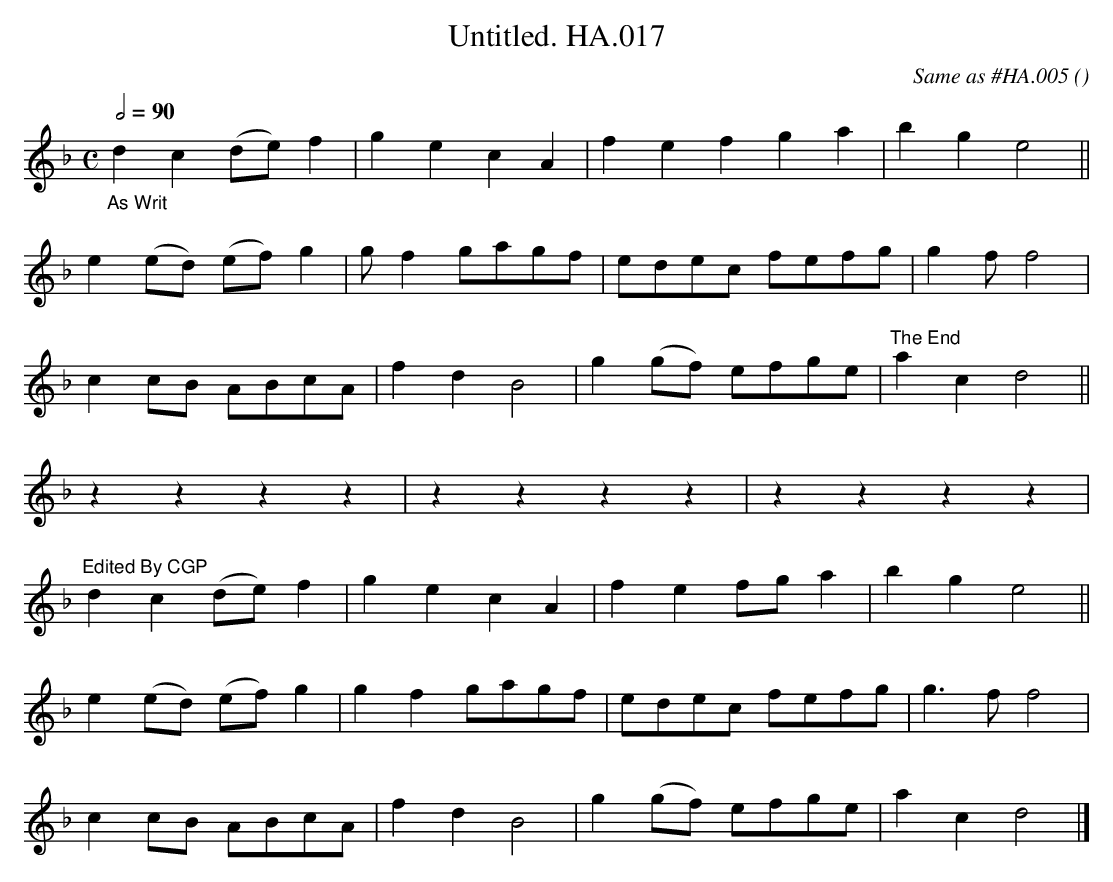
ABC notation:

X:1
T:Untitled. HA.017
M:C
L:1/4
Q:1/2=90
C:Same as #HA.005
O:
K:F
"_As Writ"dc(d/e/)f|gecA|fefga|bge2||
e(e/d/) (e/f/)g|g/f g/a/g/f/|e/d/e/c/ f/e/f/g/|gf/f2|
cc/B/ A/B/c/A/|fdB2|g(g/f/) e/f/g/e/|"^The End"acd2||
zzzz|zzzz|zzzz|
"^Edited By CGP"dc(d/e/)f|gecA|fef/g/a|bge2||
e(e/d/) (e/f/)g|gfg/a/g/f/|e/d/e/c/ f/e/f/g/|g>f f2|
cc/B/ A/B/c/A/|fdB2|g(g/f/) e/f/g/e/|acd2|]
